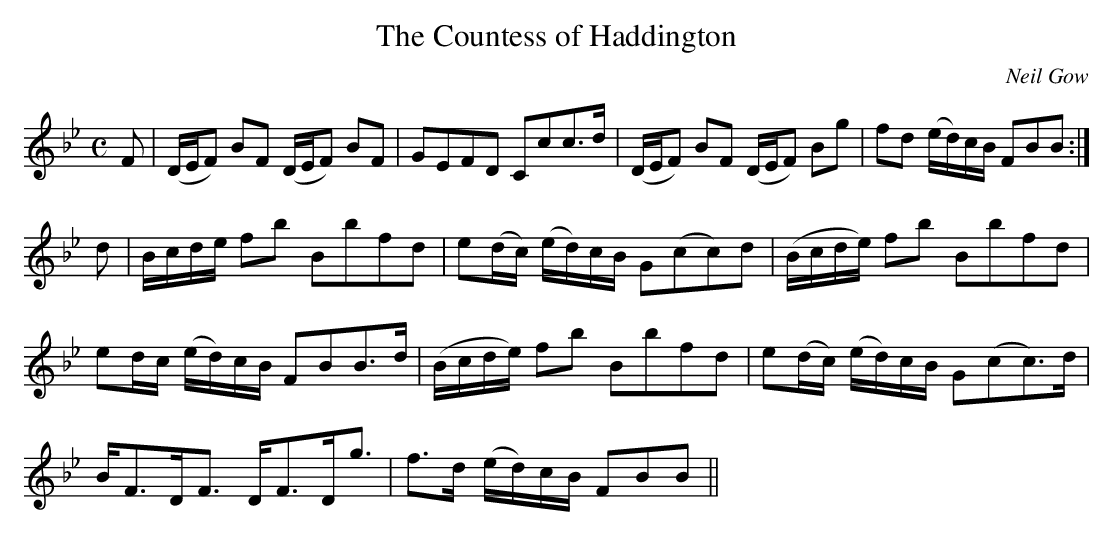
X:1
T:Countess of Haddington, The
C:Neil Gow
M:C
L:1/8
K:Bb
F|(D/E/F) BF (D/E/F) BF|GEFD Ccc>d|(D/E/F) BF (D/E/F) Bg|fd (e/d/)c/B/ FBB:|
d|B/c/d/e/ fb Bbfd|e(d/c/) (e/d/)c/B/ G(cc)d|(B/c/d/e/) fb Bbfd|
ed/c/ (e/d/)c/B/ FBB>d|(B/c/d/e/) fb Bbfd|e(d/c/) (e/d/)c/B/ G(cc>)d|
B<FD<F D<FD<g|f>d (e/d/)c/B/ FBB||
